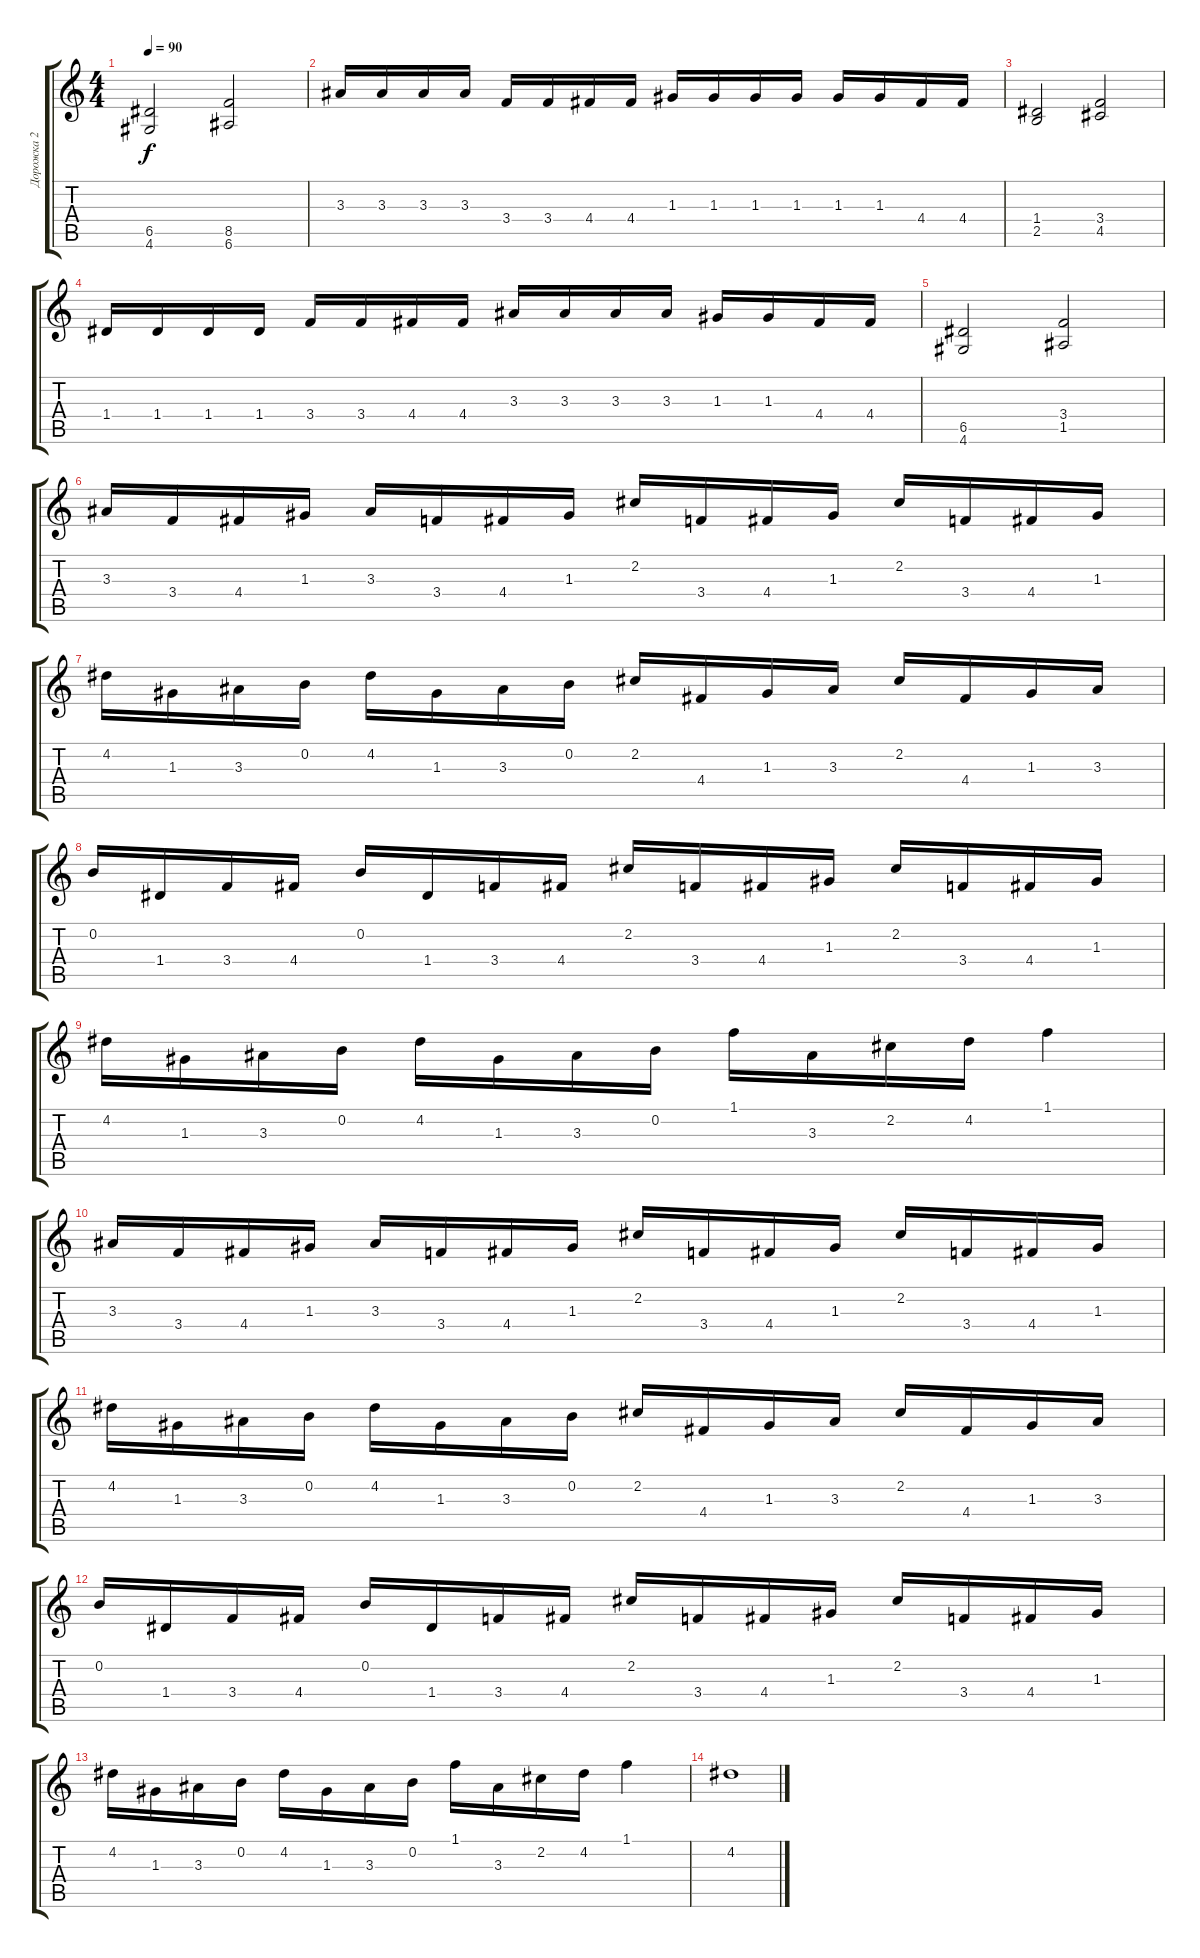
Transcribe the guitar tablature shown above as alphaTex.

\track ("Дорожка 2" "Дорожка 2") {instrument electricguitarjazz}
\staff {score tabs}
\tuning (E4 B3 G3 D3 A2 E2) {hide}
\ts (4 4)
\tempo 90
\clef g2
\ks c
(6.5 4.6).2{dy f} (8.5 6.6).2 |
3.3.16 3.3.16 3.3.16 3.3.16 3.4.16 3.4.16 4.4.16 4.4.16 1.3.16 1.3.16 1.3.16 1.3.16 1.3.16 1.3.16 4.4.16 4.4.16 |
(1.4 2.5).2 (3.4 4.5).2 |
1.4.16 1.4.16 1.4.16 1.4.16 3.4.16 3.4.16 4.4.16 4.4.16 3.3.16 3.3.16 3.3.16 3.3.16 1.3.16 1.3.16 4.4.16 4.4.16 |
(6.5 4.6).2 (3.4 1.5).2 |
3.3.16{instrument distortionguitar} 3.4.16 4.4.16 1.3.16 3.3.16 3.4.16 4.4.16 1.3.16 2.2.16 3.4.16 4.4.16 1.3.16 2.2.16 3.4.16 4.4.16 1.3.16 |
4.2.16 1.3.16 3.3.16 0.2.16 4.2.16 1.3.16 3.3.16 0.2.16 2.2.16 4.4.16 1.3.16 3.3.16 2.2.16 4.4.16 1.3.16 3.3.16 |
0.2.16 1.4.16 3.4.16 4.4.16 0.2.16 1.4.16 3.4.16 4.4.16 2.2.16 3.4.16 4.4.16 1.3.16 2.2.16 3.4.16 4.4.16 1.3.16 |
4.2.16 1.3.16 3.3.16 0.2.16 4.2.16 1.3.16 3.3.16 0.2.16 1.1.16 3.3.16 2.2.16 4.2.16 1.1.4 |
3.3.16{instrument electricguitarjazz} 3.4.16 4.4.16 1.3.16 3.3.16 3.4.16 4.4.16 1.3.16 2.2.16 3.4.16 4.4.16 1.3.16 2.2.16 3.4.16 4.4.16 1.3.16 |
4.2.16 1.3.16 3.3.16 0.2.16 4.2.16 1.3.16 3.3.16 0.2.16 2.2.16 4.4.16 1.3.16 3.3.16 2.2.16 4.4.16 1.3.16 3.3.16 |
0.2.16 1.4.16 3.4.16 4.4.16 0.2.16 1.4.16 3.4.16 4.4.16 2.2.16 3.4.16 4.4.16 1.3.16 2.2.16 3.4.16 4.4.16 1.3.16 |
4.2.16 1.3.16 3.3.16 0.2.16 4.2.16 1.3.16 3.3.16 0.2.16 1.1.16 3.3.16 2.2.16 4.2.16 1.1.4 |
4.2.1
